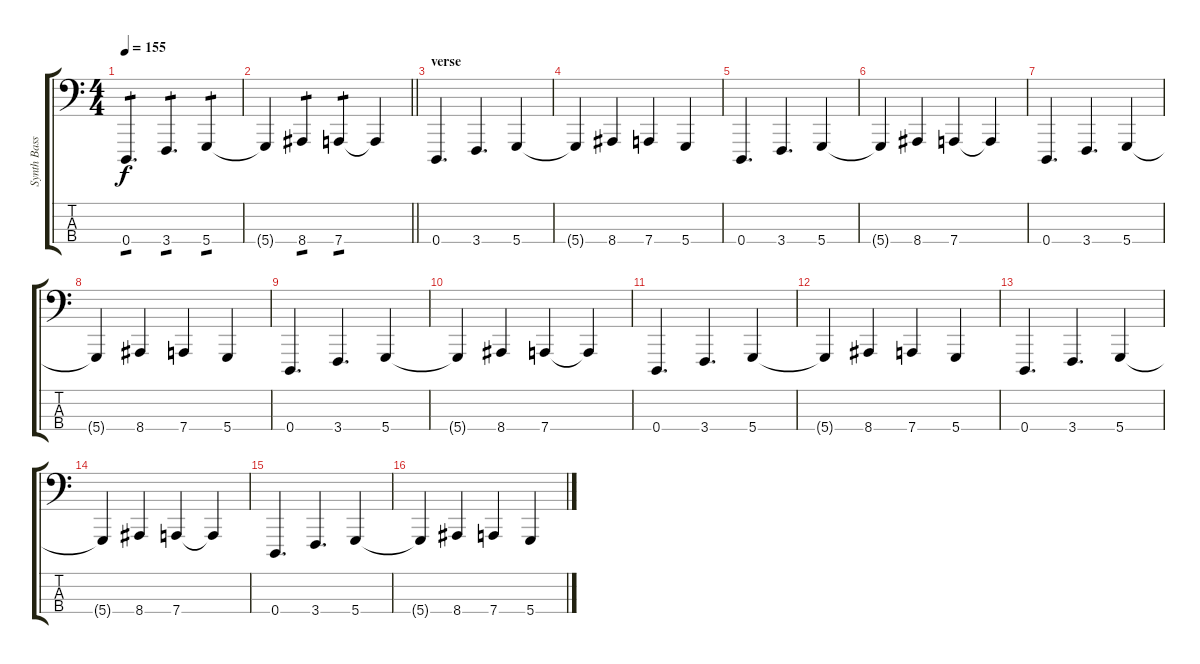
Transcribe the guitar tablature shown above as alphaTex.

\track ("Synth Bass" "Synth Bass") {instrument lead2sawtooth}
\staff {score tabs}
\tuning (G2 D2 A1 D1) {hide}
\ts (4 4)
\tempo 155
\clef f4
\ks c
0.4.4{d tp 1 dy f} 3.4.4{d tp 1} 5.4.4{tp 1} |
\barLineRight lightlight
5.4{t}.4 8.4.4{tp 1} 7.4.4{tp 1} 7.4{t}.4 |
\section ("" "verse")
0.4.4{d} 3.4.4{d} 5.4.4 |
5.4{t}.4 8.4.4 7.4.4 5.4.4 |
0.4.4{d} 3.4.4{d} 5.4.4 |
5.4{t}.4 8.4.4 7.4.4 7.4{t}.4 |
0.4.4{d} 3.4.4{d} 5.4.4 |
5.4{t}.4 8.4.4 7.4.4 5.4.4 |
0.4.4{d} 3.4.4{d} 5.4.4 |
5.4{t}.4 8.4.4 7.4.4 7.4{t}.4 |
0.4.4{d} 3.4.4{d} 5.4.4 |
5.4{t}.4 8.4.4 7.4.4 5.4.4 |
0.4.4{d} 3.4.4{d} 5.4.4 |
5.4{t}.4 8.4.4 7.4.4 7.4{t}.4 |
0.4.4{d} 3.4.4{d} 5.4.4 |
5.4{t}.4 8.4.4 7.4.4 5.4.4
